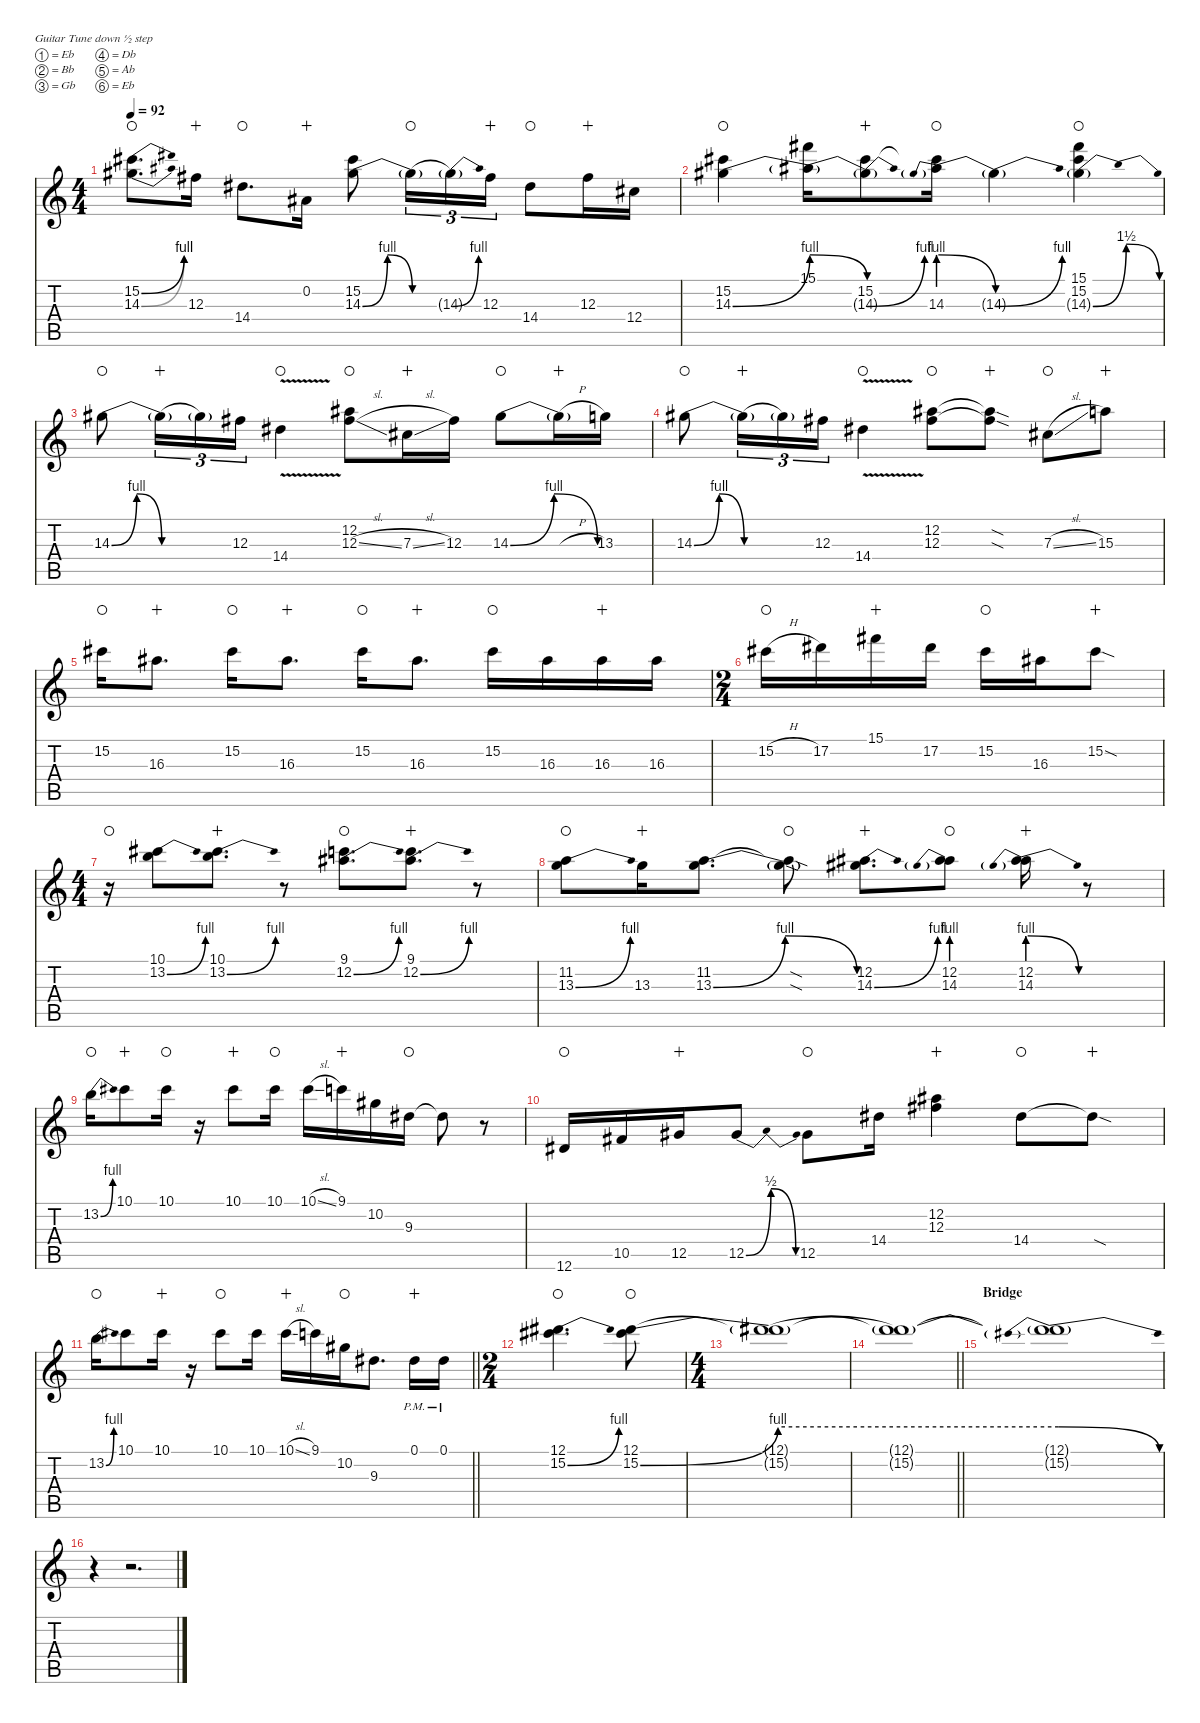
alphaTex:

\defaultSystemsLayout 4
\hideDynamics
\bracketExtendMode nobrackets
\singleTrackTrackNamePolicy hidden
\multiTrackTrackNamePolicy hidden
\otherSystemsTrackNameOrientation horizontal
\track ("Kirk Lead" "dist.guit.") {instrument distortionguitar}
\staff {score tabs}
\tuning (Eb4 Bb3 Gb3 Db3 Ab2 Eb2)
\ts (4 4)
\tempo 92
\clef g2
\ks c
(15.2{be (bend 0 0 30 4) acc #} 14.3{be (bend 0 0 30 4) acc #}).8{d dy f waho beam Down} 12.3{acc #}.16{wahc beam Down} 14.4{acc #}.8{d waho beam Down} 0.2{acc #}.16{wahc beam Down} (15.2{acc #} 14.3{be (bendrelease 0 0 30 4 30 4 60 0) acc #}).8{beam Down} 14.3{be (hold 0 0 60 0) t acc #}.16{tu (3 2) waho beam Down} 14.3{be (bend 0 0 60 4) t acc #}.16{tu (3 2) beam Down} 12.3{acc #}.16{tu (3 2) wahc beam Down} 14.4{acc #}.8{waho beam Down} 12.3{acc #}.16{wahc beam Down} 12.4{acc #}.16{beam Down} |
(15.2{acc #} 14.3{be (bend 0 0 60 4) acc #}).4{waho beam Down} (15.1{acc #} 14.3{be (release 0 4 60 0) t}).16{beam Down} (15.2{acc #} 14.3{be (bend 0 0 60 4) t acc #}).8{wahc beam Down} (15.2{t acc #} 14.3{be (prebendrelease 0 4 60 0)}).16{waho beam Down} 14.3{be (bend 0 0 60 4) t acc #}.4{beam Down} (15.1{acc #} 15.2{acc #} 14.3{be (bendrelease 0 0 9.999999599999999 6 19.999999199999998 6 30 0) g acc #}).4{waho beam Down} |
14.3{be (bendrelease 0 0 30 4 30 4 60 0) acc #}.8{waho beam Down} 14.3{be (hold 0 0 60 0) t acc #}.16{tu (3 2) wahc beam Down} 14.3{be (hold 0 0 60 0) t acc #}.16{tu (3 2) beam Down} 12.3{acc #}.16{tu (3 2) beam Down} 14.4{v acc #}.4{waho beam Down} (12.2{acc #} 12.3{sl acc #}).8{waho beam Down} 7.3{sl acc #}.16{wahc beam Down} 12.3{acc #}.16{beam Down} 14.3{be (bendrelease 0 0 30 4 30 4 60 0) acc #}.8{waho beam Down} 14.3{h t acc #}.16{wahc beam Down} 13.3.16{beam Down} |
14.3{be (bendrelease 0 0 30 4 30 4 60 0) acc #}.8{waho beam Down} 14.3{be (hold 0 0 60 0) t acc #}.16{tu (3 2) wahc beam Down} 14.3{be (hold 0 0 60 0) t acc #}.16{tu (3 2) beam Down} 12.3{acc #}.16{tu (3 2) beam Down} 14.4{v acc #}.4{waho beam Down} (12.2{acc #} 12.3{acc #}).8{waho beam Down} (12.2{sod t acc #} 12.3{sod t acc #}).8{wahc beam Down} 7.3{sl acc #}.8{waho beam Down} 15.3.8{wahc beam Down} |
15.2{acc #}.16{waho beam Down} 16.3{acc #}.8{d wahc beam Down} 15.2{acc #}.16{waho beam Down} 16.3{acc #}.8{d wahc beam Down} 15.2{acc #}.16{waho beam Down} 16.3{acc #}.8{d wahc beam Down} 15.2{acc #}.16{waho beam Down} 16.3{acc #}.16{beam Down} 16.3{acc #}.16{wahc beam Down} 16.3{acc #}.16{beam Down} |
\ts (2 4)
\beaming (8 2 2)
15.2{h acc #}.16{waho beam Down} 17.2{acc #}.16{beam Down} 15.1{acc #}.16{wahc beam Down} 17.2{acc #}.16{beam Down} 15.2{acc #}.16{waho beam Down} 16.3{acc #}.16{beam Down} 15.2{sod acc #}.8{wahc beam Down} |
\ts (4 4)
\beaming (8 2 2 2 2)
r.16{waho beam Down} (10.1{acc #} 13.2{be (bend 0 0 30 4)}).8{beam Down} (10.1{acc #} 13.2{be (bend 0 0 15 4)}).8{d wahc beam Down} r.8{beam Down} (9.1 12.2{be (bend 0 0 30 4) acc #}).8{d waho beam Down} (9.1 12.2{be (bend 0 0 15 4) acc #}).8{d wahc beam Down} r.8{beam Down} |
(11.2 13.3{be (bend 0 0 30 4)}).8{waho beam Down} 13.3.16{wahc beam Down} (11.2 13.3{be (bendrelease 0 0 30 4 30 4 60 0)}).8{d beam Down} (11.2{sod t} 13.3{sod t}).8{waho beam Down} (12.2{acc #} 14.3{be (bend 0 0 30 4) acc #}).8{d wahc beam Down} (12.2{acc #} 14.3{be (prebend 0 4 60 4)}).8{waho beam Down} (12.2{acc #} 14.3{be (prebendrelease 0 4 30 0)}).16{wahc beam Down} r.8{beam Down} |
13.2{be (bend 0 0 30 4)}.16{waho beam Down} 10.1{acc #}.8{wahc beam Down} 10.1{acc #}.16{waho beam Down} r.16{beam Down} 10.1{acc #}.8{wahc beam Down} 10.1{acc #}.16{waho beam Down} 10.1{sl acc #}.16{beam Down} 9.1.16{wahc beam Down} 10.2{acc #}.16{beam Down} 9.3{acc #}.16{waho beam Down} 9.3{t acc #}.8{beam Down} r.8{beam Down} |
12.6{acc #}.16{waho beam Up} 10.5{acc #}.16{beam Up} 12.5{acc #}.16{wahc beam Up} 12.5{be (bendrelease 0 0 9.999999599999999 2 19.999999199999998 2 30 0) acc #}.8{beam Up} 12.5{acc #}.8{waho beam Down} 14.4{acc #}.16{beam Down} (12.2{acc #} 12.3{acc #}).4{wahc beam Down} 14.4{acc #}.8{waho beam Down} 14.4{sod t acc #}.8{wahc beam Down} |
\barLineRight lightlight
13.2{be (bend 0 0 30 4)}.16{waho beam Down} 10.1{acc #}.8{beam Down} 10.1{acc #}.16{wahc beam Down} r.16{beam Down} 10.1{acc #}.8{waho beam Down} 10.1{acc #}.16{beam Down} 10.1{sl acc #}.16{wahc beam Down} 9.1.16{beam Down} 10.2{acc #}.16{waho beam Down} 9.3{acc #}.8{d beam Down} 0.1{pm acc #}.16{wahc beam Down} 0.1{pm acc #}.16{beam Down} |
\ts (2 4)
\beaming (8 2 2)
\section ("" "")
(12.1{acc #} 15.2{be (bend 0 0 30 4) acc #}).4{d waho beam Down} (12.1{acc #} 15.2{be (bend 0 0 60 4) acc #}).8{waho beam Down} |
\ts (4 4)
\beaming (8 2 2 2 2)
(12.1{t acc #} 15.2{be (hold 0 4 60 4) t}).1{beam Down} |
\barLineRight lightlight
(12.1{t acc #} 15.2{t}).1{beam Down} |
\section ("" "Bridge")
(12.1{t acc #} 15.2{be (prebendrelease 0 4 60 0) t}).1{beam Down} |
r.4{beam Down} r.2{d beam Down}
